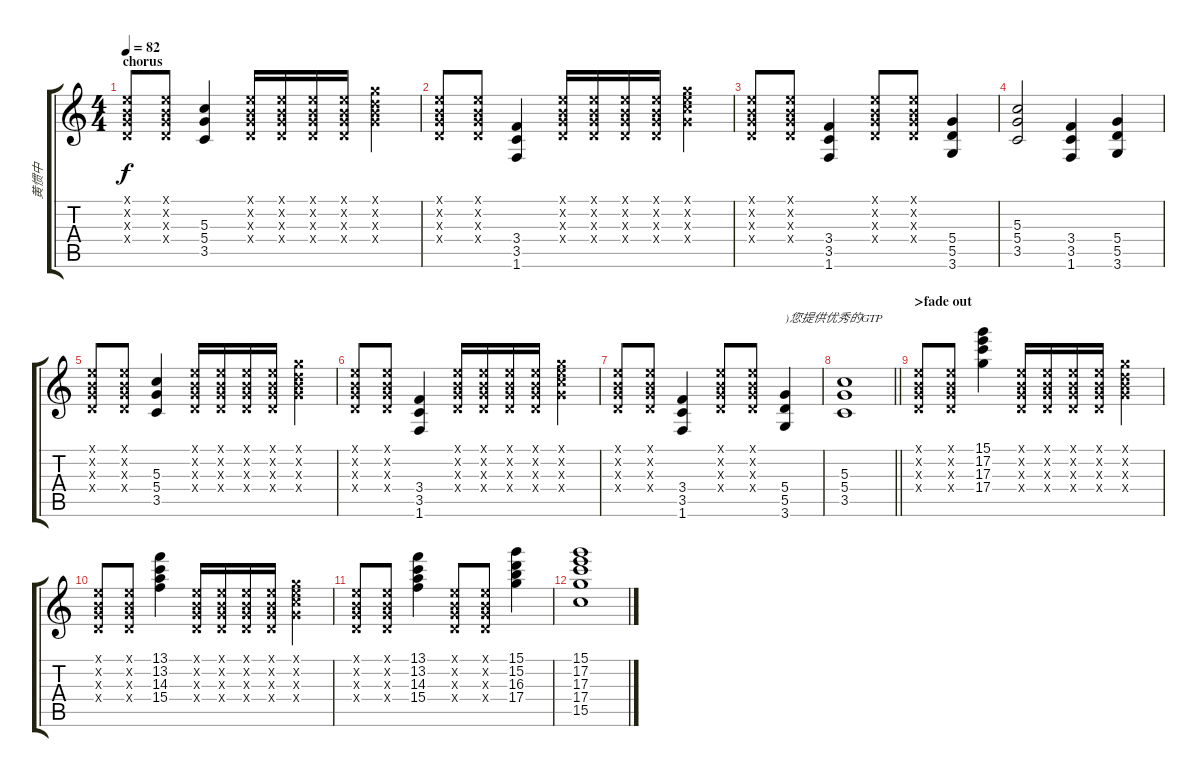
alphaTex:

\track ("黄惯中" "黄惯中") {instrument distortionguitar}
\staff {score tabs}
\tuning (E4 B3 G3 D3 A2 E2) {hide}
\ts (4 4)
\section ("" "chorus")
\tempo 82
\clef g2
\ks c
(0.1{x} 0.2{x} 0.3{x} 0.4{x}).8{dy f} (0.1{x} 0.2{x} 0.3{x} 0.4{x}).8 (5.3 5.4 3.5).4 (0.1{x} 0.2{x} 0.3{x} 0.4{x}).16 (0.1{x} 0.2{x} 0.3{x} 0.4{x}).16 (0.1{x} 0.2{x} 0.3{x} 0.4{x}).16 (0.1{x} 0.2{x} 0.3{x} 0.4{x}).16 (3.1{x} 3.2{x} 4.3{x} 5.4{x}).4 |
(0.1{x} 0.2{x} 0.3{x} 0.4{x}).8 (0.1{x} 0.2{x} 0.3{x} 0.4{x}).8 (3.4 3.5 1.6).4 (0.1{x} 0.2{x} 0.3{x} 0.4{x}).16 (0.1{x} 0.2{x} 0.3{x} 0.4{x}).16 (0.1{x} 0.2{x} 0.3{x} 0.4{x}).16 (0.1{x} 0.2{x} 0.3{x} 0.4{x}).16 (3.1{x} 5.2{x} 5.3{x} 5.4{x}).4 |
(0.1{x} 0.2{x} 0.3{x} 0.4{x}).8 (0.1{x} 0.2{x} 0.3{x} 0.4{x}).8 (3.4 3.5 1.6).4 (0.1{x} 0.2{x} 0.3{x} 0.4{x}).8 (0.1{x} 0.2{x} 0.3{x} 0.4{x}).8 (5.4 5.5 3.6).4 |
(5.3 5.4 3.5).2 (3.4 3.5 1.6).4 (5.4 5.5 3.6).4 |
(0.1{x} 0.2{x} 0.3{x} 0.4{x}).8 (0.1{x} 0.2{x} 0.3{x} 0.4{x}).8 (5.3 5.4 3.5).4 (0.1{x} 0.2{x} 0.3{x} 0.4{x}).16 (0.1{x} 0.2{x} 0.3{x} 0.4{x}).16 (0.1{x} 0.2{x} 0.3{x} 0.4{x}).16 (0.1{x} 0.2{x} 0.3{x} 0.4{x}).16 (3.1{x} 3.2{x} 4.3{x} 5.4{x}).4 |
(0.1{x} 0.2{x} 0.3{x} 0.4{x}).8 (0.1{x} 0.2{x} 0.3{x} 0.4{x}).8 (3.4 3.5 1.6).4 (0.1{x} 0.2{x} 0.3{x} 0.4{x}).16 (0.1{x} 0.2{x} 0.3{x} 0.4{x}).16 (0.1{x} 0.2{x} 0.3{x} 0.4{x}).16 (0.1{x} 0.2{x} 0.3{x} 0.4{x}).16 (3.1{x} 5.2{x} 5.3{x} 5.4{x}).4 |
(0.1{x} 0.2{x} 0.3{x} 0.4{x}).8 (0.1{x} 0.2{x} 0.3{x} 0.4{x}).8 (3.4 3.5 1.6).4 (0.1{x} 0.2{x} 0.3{x} 0.4{x}).8 (0.1{x} 0.2{x} 0.3{x} 0.4{x}).8 (5.4 5.5 3.6).4{txt ")您提供优秀的GTP"} |
\barLineRight lightlight
(5.3 5.4 3.5).1 |
\section ("" ">fade out")
(0.1{x} 0.2{x} 0.3{x} 0.4{x}).8 (0.1{x} 0.2{x} 0.3{x} 0.4{x}).8 (15.1 17.2 17.3 17.4).4 (0.1{x} 0.2{x} 0.3{x} 0.4{x}).16 (0.1{x} 0.2{x} 0.3{x} 0.4{x}).16 (0.1{x} 0.2{x} 0.3{x} 0.4{x}).16 (0.1{x} 0.2{x} 0.3{x} 0.4{x}).16 (3.1{x} 3.2{x} 4.3{x} 5.4{x}).4 |
(0.1{x} 0.2{x} 0.3{x} 0.4{x}).8 (0.1{x} 0.2{x} 0.3{x} 0.4{x}).8 (13.1 13.2 14.3 15.4).4 (0.1{x} 0.2{x} 0.3{x} 0.4{x}).16 (0.1{x} 0.2{x} 0.3{x} 0.4{x}).16 (0.1{x} 0.2{x} 0.3{x} 0.4{x}).16 (0.1{x} 0.2{x} 0.3{x} 0.4{x}).16 (3.1{x} 5.2{x} 5.3{x} 5.4{x}).4 |
(0.1{x} 0.2{x} 0.3{x} 0.4{x}).8 (0.1{x} 0.2{x} 0.3{x} 0.4{x}).8 (13.1 13.2 14.3 15.4).4 (0.1{x} 0.2{x} 0.3{x} 0.4{x}).8 (0.1{x} 0.2{x} 0.3{x} 0.4{x}).8 (15.1 15.2 16.3 17.4).4 |
(15.1 17.2 17.3 17.4 15.5).1{volume 2 instrument distortionguitar}
